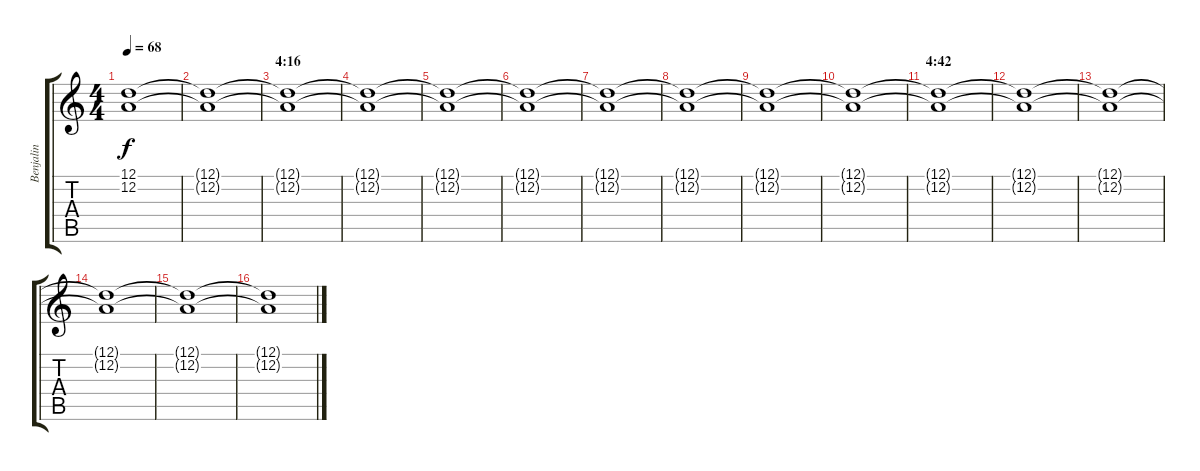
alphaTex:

\track ("Benjalin" "Benjalin") {instrument choiraahs}
\staff {score tabs}
\tuning (D4 A3 F3 C3 G2 D2) {hide}
\ts (4 4)
\tempo 68
\clef g2
\ks c
(12.1{t} 12.2{t}).1{dy f} |
(12.1{t} 12.2{t}).1 |
\section ("" "4:16")
(12.1{t} 12.2{t}).1 |
(12.1{t} 12.2{t}).1 |
(12.1{t} 12.2{t}).1 |
(12.1{t} 12.2{t}).1 |
(12.1{t} 12.2{t}).1 |
(12.1{t} 12.2{t}).1 |
(12.1{t} 12.2{t}).1 |
(12.1{t} 12.2{t}).1 |
\section ("" "4:42")
(12.1{t} 12.2{t}).1 |
(12.1{t} 12.2{t}).1 |
(12.1{t} 12.2{t}).1 |
(12.1{t} 12.2{t}).1 |
(12.1{t} 12.2{t}).1 |
(12.1{t} 12.2{t}).1
